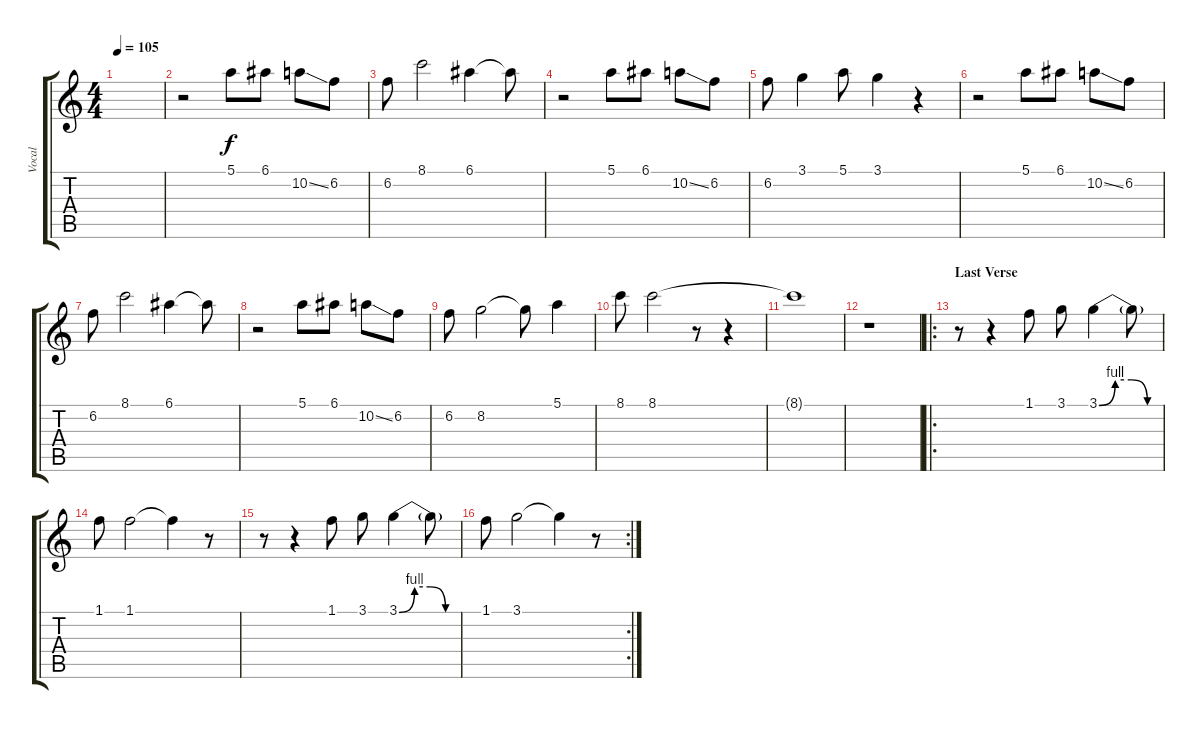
\track ("Vocal" "Vocal") {instrument acousticguitarsteel}
\staff {score tabs}
\tuning (E4 B3 G3 D3 A2 E2) {hide}
\ts (4 4)
\tempo 105
\clef g2
\ks c
|
r.2 5.1.8 6.1.8 10.2{ss}.8 6.2.8 |
6.2.8 8.1.2 6.1.4 6.1{t}.8 |
r.2 5.1.8 6.1.8 10.2{ss}.8 6.2.8 |
6.2.8 3.1.4 5.1.8 3.1.4 r.4 |
r.2 5.1.8 6.1.8 10.2{ss}.8 6.2.8 |
6.2.8 8.1.2 6.1.4 6.1{t}.8 |
r.2 5.1.8 6.1.8 10.2{ss}.8 6.2.8 |
6.2.8 8.2.2 8.2{t}.8 5.1.4 |
8.1.8 8.1.2 r.8 r.4 |
8.1{t}.1 |
r.1 |
\ro
\section ("" "Last Verse")
r.8 r.4 1.1.8 3.1.8 3.1{be (custom 0 0 15 4 30 4 45 0 60 0)}.4 3.1{t}.8 |
1.1.8 1.1.2 1.1{t}.4 r.8 |
r.8 r.4 1.1.8 3.1.8 3.1{be (custom 0 0 15 4 30 4 45 0 60 0)}.4 3.1{t}.8 |
\rc 2
1.1.8 3.1.2 3.1{t}.4 r.8
